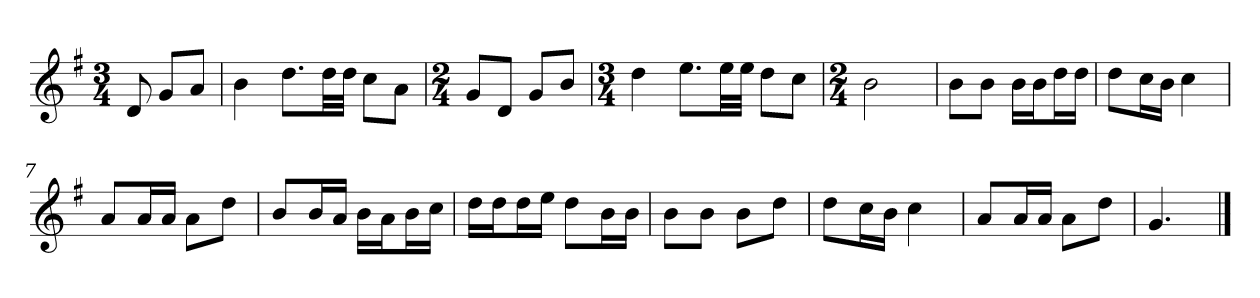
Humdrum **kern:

**kern
*part1
*staff1
*k[f#]
*M3/4
*MM120
=
8d
8gL
8aJ
=1
4b
8.ddL
32ddLL
32ddJJJ
8ccL
8aJ
=2
*M2/4
8gL
8dJ
8gL
8bJ
=3
*M3/4
4dd
8.eeL
32eeLL
32eeJJJ
8ddL
8ccJ
=4
*M2/4
2b
=5
8bL
8bJ
16bLL
16bJ
16ddL
16ddJJ
=6
8ddL
16ccL
16bJJ
4cc
=7
8aL
16aL
16aJJ
8aL
8ddJ
=8
8bL
16bL
16aJJ
16bLL
16aJ
16bL
16ccJJ
=9
16ddLL
16ddJ
16ddL
16eeJJ
8ddL
16bL
16bJJ
=10
8bL
8bJ
8bL
8ddJ
=11
8ddL
16ccL
16bJJ
4cc
=12
8aL
16aL
16aJJ
8aL
8ddJ
=13
4.g
==
*-
